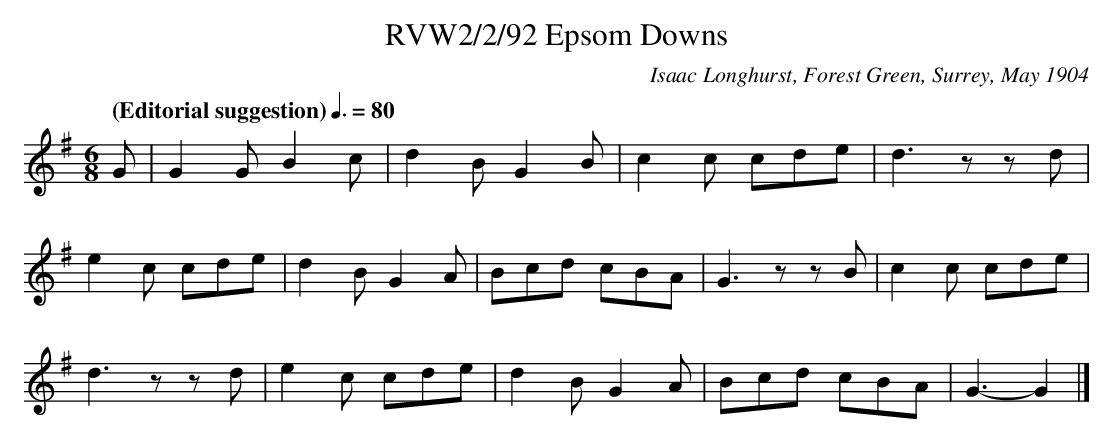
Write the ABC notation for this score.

X:1
T:RVW2/2/92 Epsom Downs
C:Isaac Longhurst, Forest Green, Surrey, May 1904
L:1/8
Q: "(Editorial suggestion)" 3/8=80
M:6/8
K:G
G | G2 G B2 c | d2 B G2 B | c2 c cde | d3 zz d |
e2 c cde | d2 B G2 A | Bcd cBA | G3 zz B | c2 c cde |
d3 zz d | e2 c cde | d2 B G2 A | Bcd cBA |G3-G2 |]
